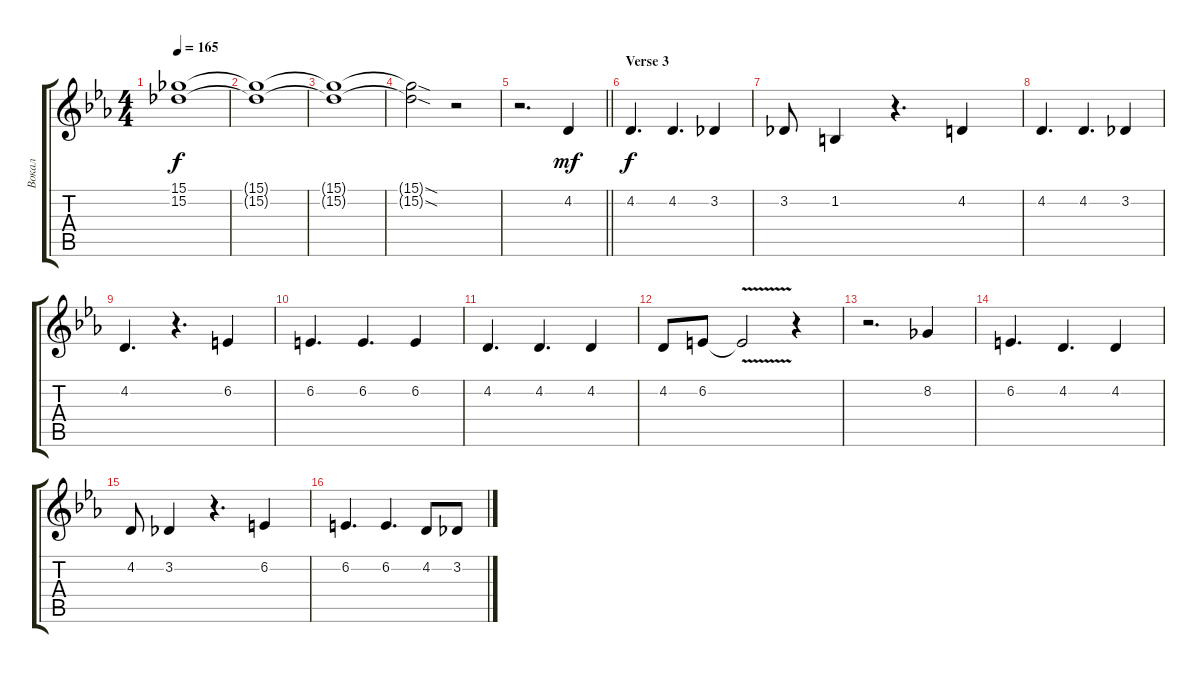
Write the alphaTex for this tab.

\track ("Вокал" "Вокал") {instrument trumpet}
\staff {score tabs}
\tuning (Eb4 Bb3 Gb3 Db3 Ab2 Eb2) {hide}
\ts (4 4)
\tempo 165
\clef g2
\ks cminor
(15.1{t} 15.2{t}).1{dy f} |
(15.1{t} 15.2{t}).1 |
(15.1{t} 15.2{t}).1 |
(15.1{sod t} 15.2{sod t}).2 r.2 |
\barLineRight lightlight
r.2{d} 4.2.4{dy mf} |
\section ("" "Verse 3")
4.2.4{d dy f} 4.2.4{d} 3.2.4 |
3.2.8 1.2.4 r.4{d} 4.2.4 |
4.2.4{d} 4.2.4{d} 3.2.4 |
4.2.4{d} r.4{d} 6.2.4 |
6.2.4{d} 6.2.4{d} 6.2.4 |
4.2.4{d} 4.2.4{d} 4.2.4 |
4.2.8 6.2.8 6.2{v t}.2 r.4 |
r.2{d} 8.2.4 |
6.2.4{d} 4.2.4{d} 4.2.4 |
4.2.8 3.2.4 r.4{d} 6.2.4 |
6.2.4{d} 6.2.4{d} 4.2.8 3.2.8
